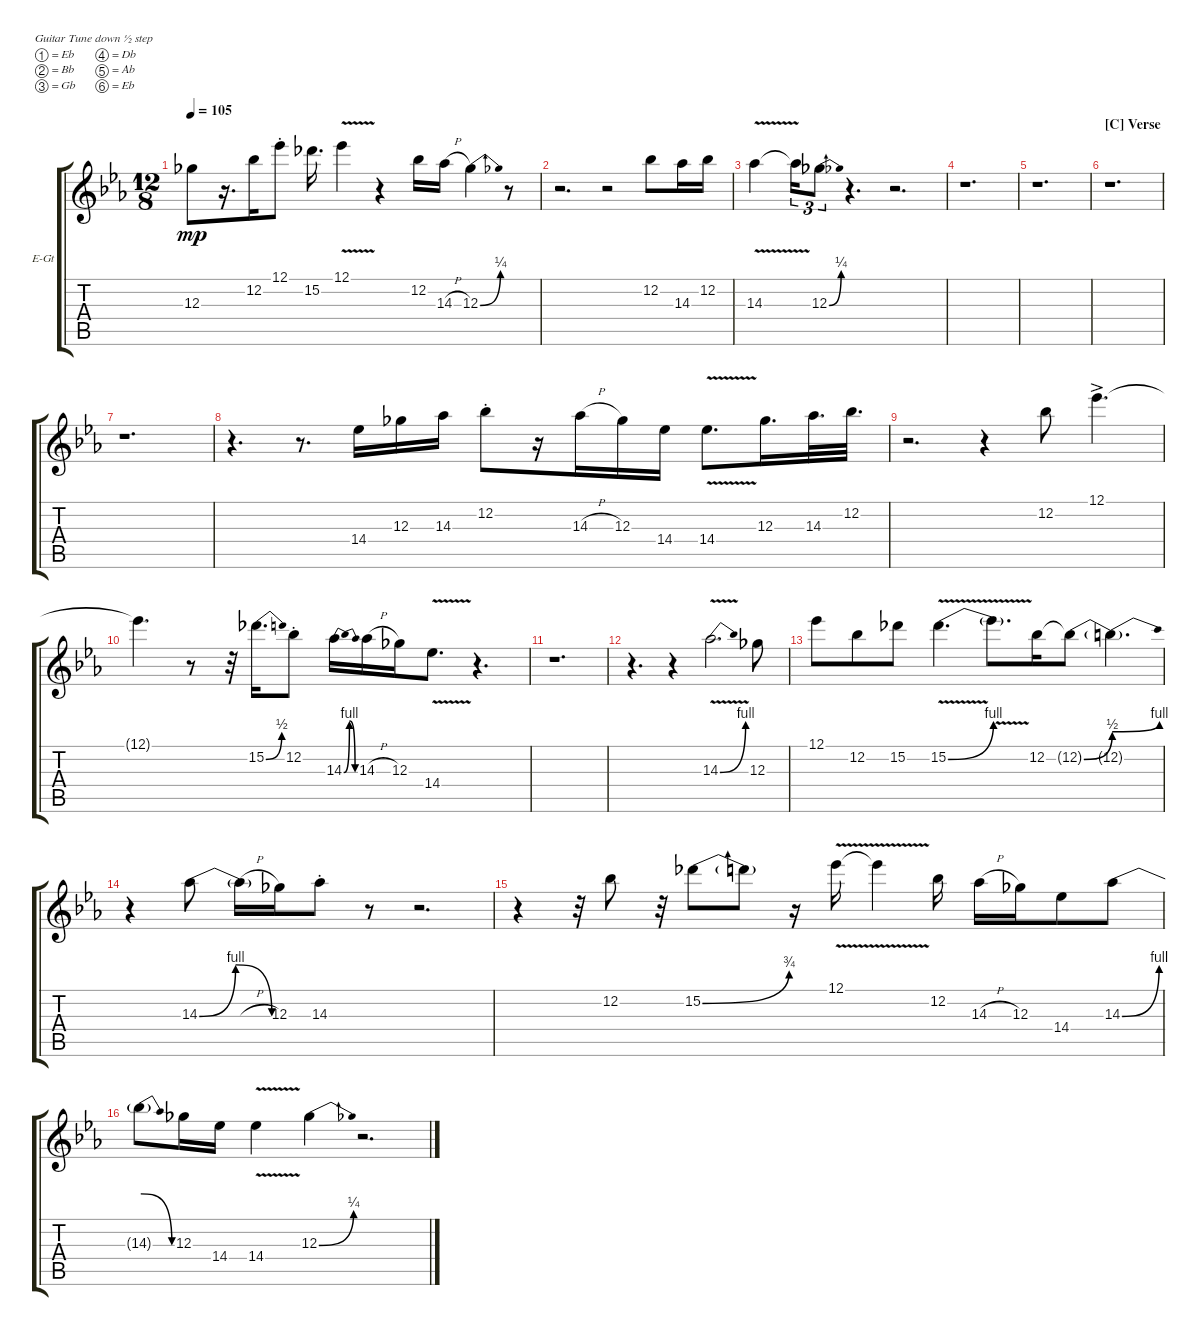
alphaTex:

\defaultSystemsLayout 4
\bracketExtendMode groupsimilarinstruments
\firstSystemTrackNameOrientation horizontal
\otherSystemsTrackNameOrientation horizontal
\track ("Electric Guitar" "E-Gt") {instrument electricguitarclean}
\staff {score tabs}
\tuning (Eb4 Bb3 Gb3 Db3 Ab2 Eb2)
\ts (12 8)
\tempo 105
\clef g2
\ks eb
12.3{t}.8{dy mp} r.16{d} 12.2.16 12.1{st}.8 15.2.16{d} 12.1{v}.4 r.4 12.2.16 14.3{h}.16 12.3{be (bend 0 0 30 1)}.4 r.8 |
r.2{d} r.2 12.2.8 14.3.16 12.2.16 |
14.3{v}.4 14.3{v t}.16{tu (3 2)} 12.3{be (bend 0 0 31.2 1)}.8{tu (3 2)} r.4{d} r.2{d} |
r.1{d} |
r.1{d} |
\section ("C" "Verse")
r.1{d} |
r.1{d} |
r.4{d} r.8{d} 14.4.16 12.3.16 14.3.16 12.2{st}.8 r.16 14.3{h}.16 12.3.16 14.4.16 14.4{v}.8{d} 12.3.16{d} 14.3.32{d} 12.2.32{d} |
r.2{d} r.4 12.2.8 12.1{ac}.4{d} |
12.1{t}.4{d} r.8 r.32 15.2{be (bend 0 0 30.599999999999998 2)}.16{d} 12.2{st}.8 14.3{be (bendrelease 0 0 18.599999999999998 4 31.799999999999997 4 54.6 0)}.16 14.3{h}.16 12.3.16 14.4{v}.8{d} r.4{d} |
r.1{d} |
r.4{d} r.4 14.3{be (bend 0 0 15 4) v}.2{d} 12.3.8 |
12.1.8 12.2.8 15.2.8 15.2{be (bend 0 0 19.8 4) v}.4{d} 15.2{v t}.8{d} 12.2.16 12.2{be (bend 0 0 60 2) t}.8 12.2{be (bend 0 2 45.6 4) t}.4{d} |
r.4 14.3{be (bendrelease 0 0 15.6 4 28.799999999999997 4 51.6 0)}.8 14.3{h t}.16 12.3.16 14.3{st}.8 r.8 r.2{d} |
r.4 r.32 12.2.8 r.32 15.2{be (bend 0 0 30.599999999999998 3)}.8 15.2{t}.8 r.16 12.1{v}.16 12.1{v t}.4 12.2.16 14.3{h}.16 12.3.16 14.4.8 14.3{be (bend 0 0 30 4)}.8 |
14.3{be (release 0 4 55.8 0) t}.8 12.3.16 14.4.16 14.4{v}.4 12.3{be (bend 0 0 30 1)}.4 r.2{d}
